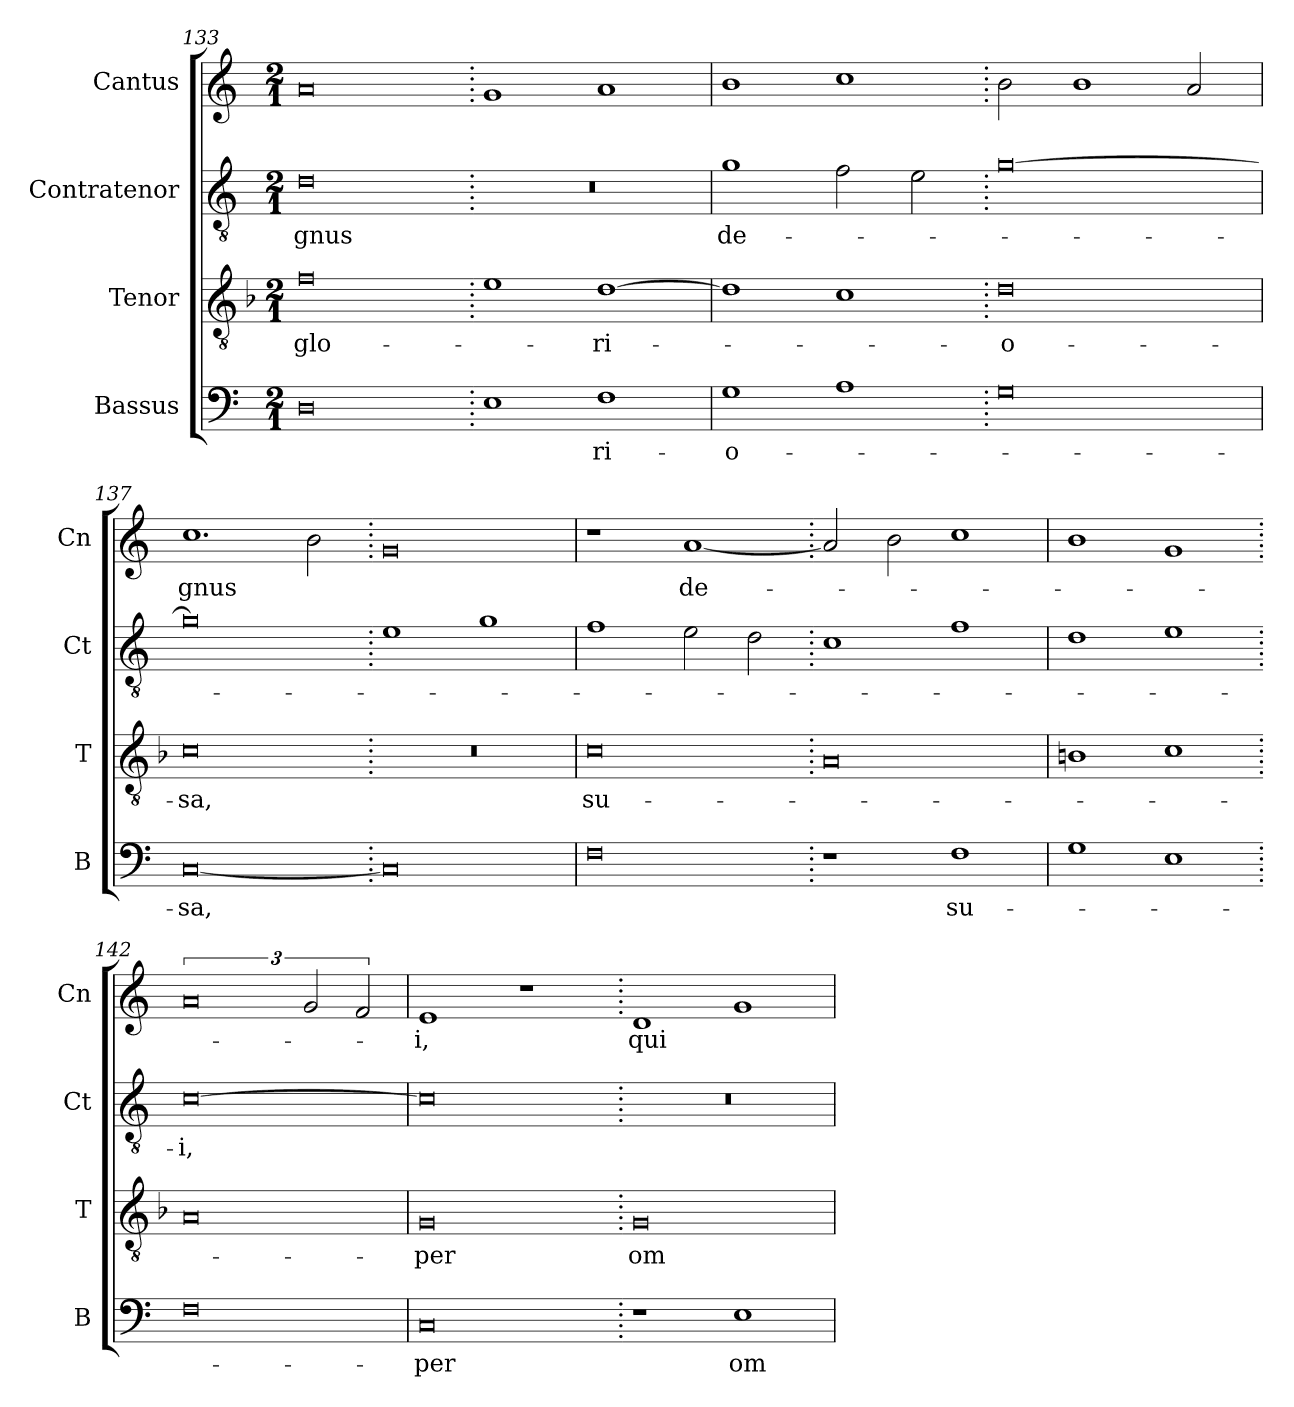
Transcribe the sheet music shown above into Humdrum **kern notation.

**kern	**text	**kern	**text	**kern	**text	**kern	**text
*part4	*part4	*part3	*part3	*part2	*part2	*part1	*part1
*staff4	*staff4	*staff3	*staff3	*staff2	*staff2	*staff1	*staff1
*I"Bassus	*	*I"Tenor	*	*I"Contratenor	*	*I"Cantus	*
*I'B	*	*I'T	*	*I'Ct	*	*I'Cn	*
*clefF4	*	*clefGv2	*	*clefGv2	*	*clefG2	*
*k[]	*	*k[b-]	*	*k[]	*	*k[]	*
*M2/1	*	*M2/1	*	*M2/1	*	*M2/1	*
=133	=133	=133	=133	=133	=133	=133	=133
0D	.	0f	glo-	0d	-gnus	0a	.
=134.	=134.	=134.	=134.	=134.	=134.	=134.	=134.
1E	.	1e	.	0r	.	1g	.
1F	-ri-	[1d	-ri-	.	.	1a	.
=135	=135	=135	=135	=135	=135	=135	=135
1G	-o-	1d]	.	1g	de-	1b	.
1A	.	1c	.	2f\	.	1cc	.
.	.	.	.	2e\	.	.	.
=136.	=136.	=136.	=136.	=136.	=136.	=136.	=136.
0G	.	0d	-o-	[0g	.	2b\	.
.	.	.	.	.	.	1b	.
.	.	.	.	.	.	2a/	.
=137	=137	=137	=137	=137	=137	=137	=137
[0C	-sa,	0c	-sa,	0g]	.	1.cc	-gnus
.	.	.	.	.	.	2b\	.
=138.	=138.	=138.	=138.	=138.	=138.	=138.	=138.
0C]	.	0r	.	1e	.	0g	.
.	.	.	.	1g	.	.	.
=139	=139	=139	=139	=139	=139	=139	=139
0F	.	0c	su-	1f	.	1r	.
.	.	.	.	2e\	.	[1a	de-
.	.	.	.	2d\	.	.	.
=140.	=140.	=140.	=140.	=140.	=140.	=140.	=140.
1r	.	0A	.	1c	.	2a/]	.
.	.	.	.	.	.	2b\	.
1F	su-	.	.	1f	.	1cc	.
=141	=141	=141	=141	=141	=141	=141	=141
1G	.	1Bn	.	1d	.	1b	.
1E	.	1c	.	1e	.	1g	.
=142.	=142.	=142.	=142.	=142.	=142.	=142.	=142.
0F	.	0A	.	[0c	-i,	3%4a	.
.	.	.	.	.	.	3g/	.
.	.	.	.	.	.	3f/	.
=143	=143	=143	=143	=143	=143	=143	=143
0C	-per	0G	-per	0c]	.	1e	-i,
.	.	.	.	.	.	1r	.
=144.	=144.	=144.	=144.	=144.	=144.	=144.	=144.
1r	.	0G	om-	0r	.	1d	qui
1E	om-	.	.	.	.	1g	.
=	=	=	=	=	=	=	=
*-	*-	*-	*-	*-	*-	*-	*-
